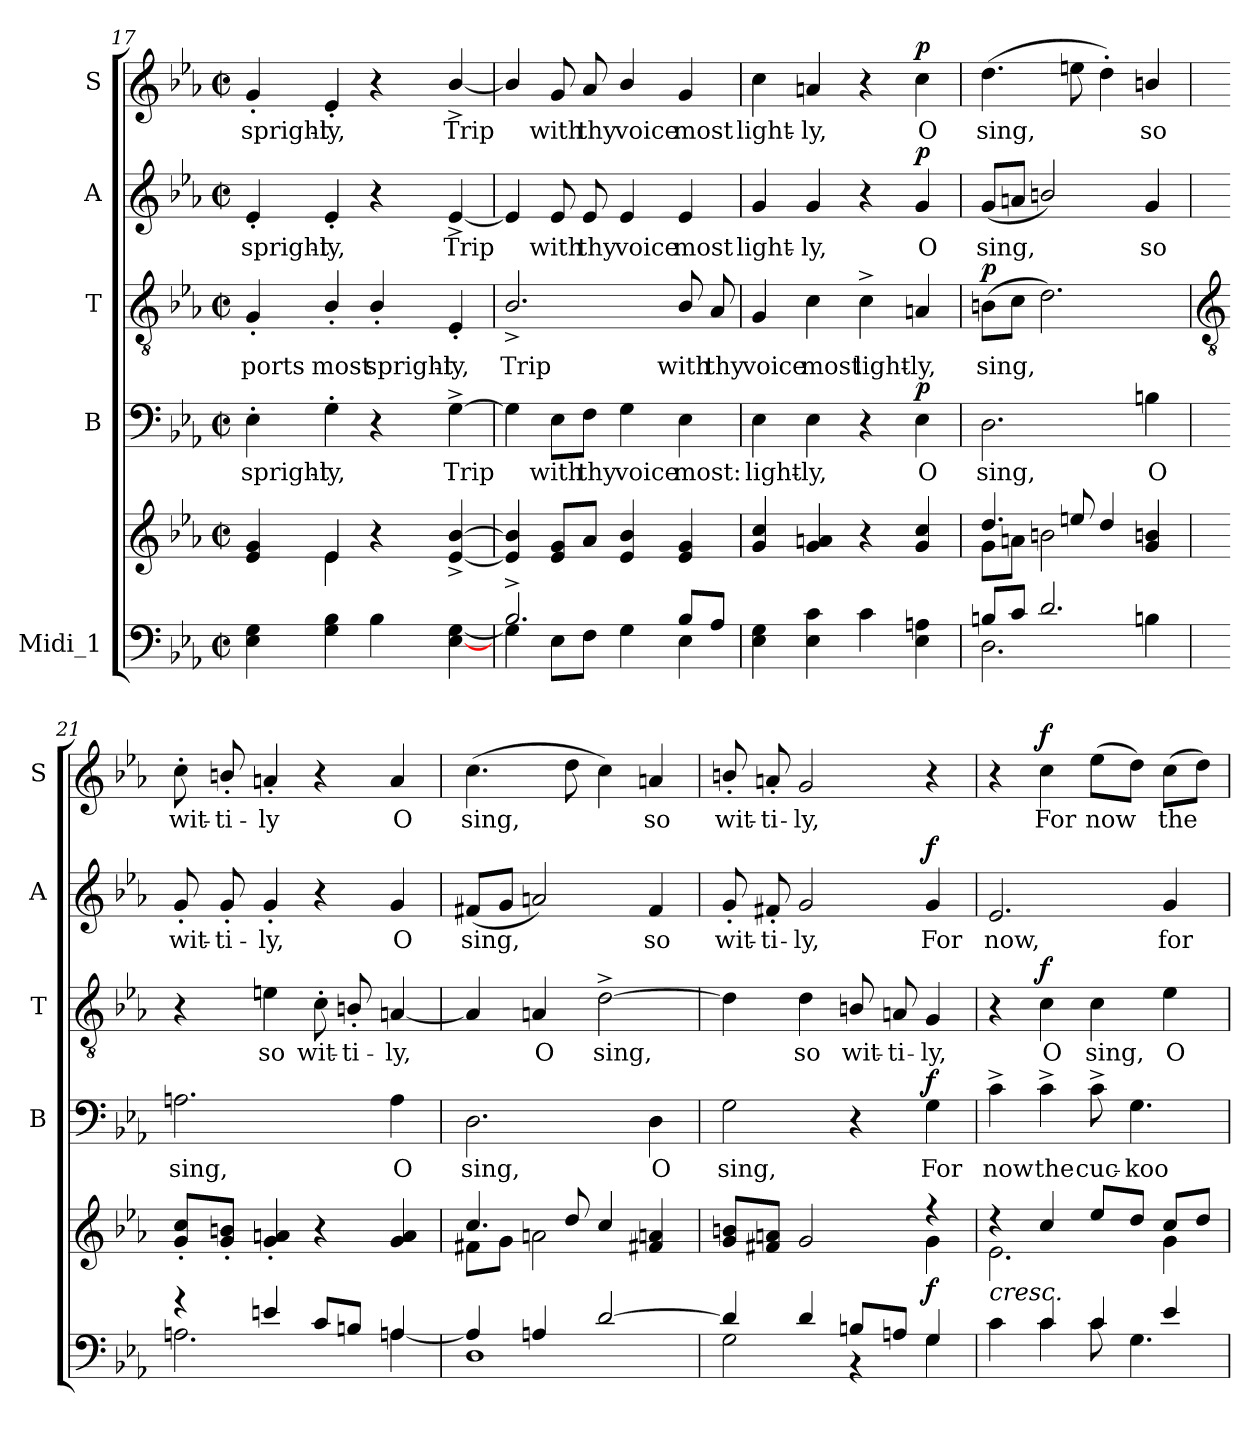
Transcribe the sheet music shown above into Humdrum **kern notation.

**kern	**kern	**dynam	**kern	**text	**dynam	**kern	**text	**dynam	**kern	**text	**dynam	**kern	**text	**dynam
*part5	*part5	*part5	*part4	*part4	*part4	*part3	*part3	*part3	*part2	*part2	*part2	*part1	*part1	*part1
*staff6	*staff5	*staff5/6	*staff4	*staff4	*staff4	*staff3	*staff3	*staff3	*staff2	*staff2	*staff2	*staff1	*staff1	*staff1
*I"Midi_1	*	*	*I"B	*	*	*I"T	*	*	*I"A	*	*	*I"S	*	*
*	*	*	*I'B	*	*	*I'T	*	*	*I'A	*	*	*I'S	*	*
!!LO:LB:g=z
*clefF4	*clefG2	*	*clefF4	*	*	*clefGv2	*	*	*clefG2	*	*	*clefG2	*	*
*k[b-e-a-]	*k[b-e-a-]	*	*k[b-e-a-]	*	*	*k[b-e-a-]	*	*	*k[b-e-a-]	*	*	*k[b-e-a-]	*	*
*E-:	*E-:	*	*E-:	*	*	*E-:	*	*	*E-:	*	*	*E-:	*	*
*M2/2	*M2/2	*	*M2/2	*	*	*M2/2	*	*	*M2/2	*	*	*M2/2	*	*
*met(c|)	*met(c|)	*	*met(c|)	*	*	*met(c|)	*	*	*met(c|)	*	*	*met(c|)	*	*
=17	=17	=17	=17	=17	=17	=17	=17	=17	=17	=17	=17	=17	=17	=17
*^	*^	*	*	*	*	*	*	*	*	*	*	*	*	*
!	!	!	!	!	!	!LO:LY:b	!	!	!LO:LY:b	!	!	!LO:LY:b	!	!	!LO:LY:b	!
1ryy	4E-\ 4G\	4e-/ 4g/	4ryy	.	4E-'	spright-	.	4G'	-ports	.	4e-'	spright-	.	4g'	spright-	.
!	!	!	!	!	!	!LO:LY:b	!	!	!LO:LY:b	!	!	!LO:LY:b	!	!	!LO:LY:b	!
.	4G\ 4B-\	4e-/	4e-\	.	4G'	-ly,	.	4B-'/	most	.	4e-'	-ly,	.	4e-'	-ly,	.
!	!	!	!	!	!	!	!	!	!LO:LY:b	!	!	!	!	!	!	!
.	4B-\	4r	4ryy	.	4r	.	.	4B-'/	spright-	.	4r	.	.	4r	.	.
!	!	!	!	!	!	!LO:LY:b	!	!	!LO:LY:b	!	!	!LO:LY:b	!	!	!LO:LY:b	!
.	[4E-\ [4G\	[4e-/^ [4b-/^	4ryy	.	[4G^	Trip	.	4E-'	-ly,	.	[4e-^	Trip	.	[4b-^/	Trip	.
=18	=18	=18	=18	=18	=18	=18	=18	=18	=18	=18	=18	=18	=18	=18	=18	=18
!	!	!	!	!	!	!	!	!	!LO:LY:b	!	!	!	!	!	!	!
2.B-^/	4G\]	4e-/] 4b-/]	4ryy	.	4G]	.	.	2.B-^/	Trip	.	4e-]	.	.	4b-/]	.	.
!	!	!	!	!	!	!LO:LY:b	!	!	!	!	!	!LO:LY:b	!	!	!LO:LY:b	!
.	8E-\L	8e-/ 8g/L	4ryy	.	8E-\L	with	.	.	.	.	8e-	with	.	8g	with	.
!	!	!	!	!	!	!LO:LY:b	!	!	!	!	!	!LO:LY:b	!	!	!LO:LY:b	!
.	8F\J	8a-/J	.	.	8F\J	thy	.	.	.	.	8e-	thy	.	8a-	thy	.
!	!	!	!	!	!	!LO:LY:b	!	!	!	!	!	!LO:LY:b	!	!	!LO:LY:b	!
.	4G\	4e-/ 4b-/	4ryy	.	4G	voice	.	.	.	.	4e-	voice	.	4b-/	voice	.
!	!	!	!	!	!	!LO:LY:b	!	!	!LO:LY:b	!	!	!LO:LY:b	!	!	!LO:LY:b	!
8B-/L	4E-\	4e-/ 4g/	4ryy	.	4E-	most:	.	8B-/	with	.	4e-	most	.	4g	most	.
!	!	!	!	!	!	!	!	!	!LO:LY:b	!	!	!	!	!	!	!
8A-/J	.	.	.	.	.	.	.	8A-	thy	.	.	.	.	.	.	.
=19	=19	=19	=19	=19	=19	=19	=19	=19	=19	=19	=19	=19	=19	=19	=19	=19
!	!	!	!	!	!	!LO:LY:b	!	!	!LO:LY:b	!	!	!LO:LY:b	!	!	!LO:LY:b	!
1ryy	4E-\ 4G\	4g/ 4cc/	2ryy	.	4E-	light-	.	4G	voice	.	4g	light-	.	4cc	light-	.
!	!	!	!	!	!	!LO:LY:b	!	!	!LO:LY:b	!	!	!LO:LY:b	!	!	!LO:LY:b	!
.	4E-\ 4c\	4g/ 4an/	.	.	4E-	-ly,	.	4c	most	.	4g	-ly,	.	4an	-ly,	.
!	!	!	!	!	!	!	!	!	!LO:LY:b	!	!	!	!	!	!	!
.	4c\	4r	4ryy	.	4r	.	.	4c^	light-	.	4r	.	.	4r	.	.
!	!	!	!	!	!	!LO:LY:b	!LO:DY:b	!	!LO:LY:b	!	!	!LO:LY:b	!LO:DY:b	!	!LO:LY:b	!LO:DY:b
.	4E-\ 4An\	4g/ 4cc/	4ryy	.	4E-	O	p	4An	-ly,	.	4g	O	p	4cc	O	p
=20	=20	=20	=20	=20	=20	=20	=20	=20	=20	=20	=20	=20	=20	=20	=20	=20
!	!	!	!	!	!	!LO:LY:b	!	!	!LO:LY:b	!LO:DY:b	!	!LO:LY:b	!	!	!LO:LY:b	!
8Bn/L	2.D\	4.dd/	8g\L	.	2.D	sing,	.	(>8BnL	sing,	p	(<8gL	sing,	.	(>4.dd	sing,	.
8c/J	.	.	8an\J	.	.	.	.	8cJ	.	.	8anJ	.	.	.	.	.
2.d/	.	.	2bn\	.	.	.	.	2.d)	.	.	2bn/)	.	.	.	.	.
.	.	8een/	.	.	.	.	.	.	.	.	.	.	.	8een	.	.
.	.	4dd/	.	.	.	.	.	.	.	.	.	.	.	4dd')	.	.
!	!	!	!	!	!	!LO:LY:b	!	!	!	!	!	!LO:LY:b	!	!	!LO:LY:b	!
.	4Bn\	4g/ 4bn/	4ryy	.	4Bn	O	.	.	.	.	4g	so	.	4bn/	so	.
!!LO:LB:g=z
=21	=21	=21	=21	=21	=21	=21	=21	=21	=21	=21	=21	=21	=21	=21	=21	=21
*	*	*	*	*	*	*	*	*clefGv2	*	*	*	*	*	*	*	*
!	!	!	!	!	!	!LO:LY:b	!	!	!	!	!	!LO:LY:b	!	!	!LO:LY:b	!
4r	2.An\	8g/' 8cc/'L	2ryy	.	2.An	sing,	.	4r	.	.	8g'	wit-	.	8cc'	wit-	.
!	!	!	!	!	!	!	!	!	!	!	!	!LO:LY:b	!	!	!LO:LY:b	!
.	.	8g/' 8bn/'J	.	.	.	.	.	.	.	.	8g'	-ti-	.	8bn'/	-ti-	.
!	!	!	!	!	!	!	!	!	!LO:LY:b	!	!	!LO:LY:b	!	!	!LO:LY:b	!
4en/	.	4g/' 4an/'	.	.	.	.	.	4en	so	.	4g'	-ly,	.	4an'	-ly	.
!	!	!	!	!	!	!	!	!	!LO:LY:b	!	!	!	!	!	!	!
8c/L	.	4r	4ryy	.	.	.	.	8c'	wit-	.	4r	.	.	4r	.	.
!	!	!	!	!	!	!	!	!	!LO:LY:b	!	!	!	!	!	!	!
8Bn/J	.	.	.	.	.	.	.	8Bn'/	-ti-	.	.	.	.	.	.	.
!	!	!	!	!	!	!LO:LY:b	!	!	!LO:LY:b	!	!	!LO:LY:b	!	!	!LO:LY:b	!
4An/	[4A\	4g/ 4a/	4ryy	.	4A	O	.	[4An	-ly,	.	4g	O	.	4a	O	.
=22	=22	=22	=22	=22	=22	=22	=22	=22	=22	=22	=22	=22	=22	=22	=22	=22
!	!	!	!	!	!	!LO:LY:b	!	!	!	!	!	!LO:LY:b	!	!	!LO:LY:b	!
4A/]	1D\	4.cc/	8f#X\L	.	2.D	sing,	.	4A]	.	.	(<8f#XL	sing,	.	(>4.cc	sing,	.
.	.	.	8g\J	.	.	.	.	.	.	.	8gJ	.	.	.	.	.
!	!	!	!	!	!	!	!	!	!LO:LY:b	!	!	!	!	!	!	!
4An/	.	.	2an\	.	.	.	.	4An	O	.	2an)	.	.	.	.	.
.	.	8dd/	.	.	.	.	.	.	.	.	.	.	.	8dd	.	.
!	!	!	!	!	!	!	!	!	!LO:LY:b	!	!	!	!	!	!	!
[2d/	.	4cc/	.	.	.	.	.	[2d^	sing,	.	.	.	.	4cc)	.	.
!	!	!	!	!	!	!LO:LY:b	!	!	!	!	!	!LO:LY:b	!	!	!LO:LY:b	!
.	.	4f#X/ 4an/	4ryy	.	4D	O	.	.	.	.	4f#	so	.	4an	so	.
=23	=23	=23	=23	=23	=23	=23	=23	=23	=23	=23	=23	=23	=23	=23	=23	=23
!	!	!	!	!	!	!LO:LY:b	!	!	!	!	!	!LO:LY:b	!	!	!LO:LY:b	!
4d/]	2G\	8g/ 8bn/L	2.ryy	.	2G	sing,	.	4d]	.	.	8g'	wit-	.	8bn'/	wit-	.
!	!	!	!	!	!	!	!	!	!	!	!	!LO:LY:b	!	!	!LO:LY:b	!
.	.	8f#X/ 8an/J	.	.	.	.	.	.	.	.	8f#X'	-ti-	.	8an'	-ti-	.
!	!	!	!	!	!	!	!	!	!LO:LY:b	!	!	!LO:LY:b	!	!	!LO:LY:b	!
4d/	.	2g/	.	.	.	.	.	4d	so	.	2g	-ly,	.	2g	-ly,	.
!	!	!	!	!	!	!	!	!	!LO:LY:b	!	!	!	!	!	!	!
8Bn/L	4r	.	.	.	4r	.	.	8Bn/	wit-	.	.	.	.	.	.	.
!	!	!	!	!	!	!	!	!	!LO:LY:b	!	!	!	!	!	!	!
8An/J	.	.	.	.	.	.	.	8An	-ti-	.	.	.	.	.	.	.
!	!	!	!	!LO:DY:b	!	!LO:LY:b	!LO:DY:b	!	!LO:LY:b	!	!	!LO:LY:b	!LO:DY:b	!	!	!
4G/	4G\	4r	4g\	f	4G	For	f	4G	-ly,	.	4g	For	f	4r	.	.
=24	=24	=24	=24	=24	=24	=24	=24	=24	=24	=24	=24	=24	=24	=24	=24	=24
!	!	!LO:TX:b:i:t=cresc.	!	!	!	!	!	!	!	!	!	!	!	!	!	!
!	!	!	!	!	!	!LO:LY:b	!	!	!	!	!	!LO:LY:b	!	!	!	!
4ryy	4c\	4r	2.e-\	.	4c^	now	.	4r	.	.	2.e-	now,	.	4r	.	.
!	!	!	!	!	!	!LO:LY:b	!	!	!LO:LY:b	!LO:DY:b	!	!	!	!	!LO:LY:b	!LO:DY:b
4c/	4c\	4cc/	.	.	4c^	the	.	4c	O	f	.	.	.	4cc	For	f
!	!	!	!	!	!	!LO:LY:b	!	!	!LO:LY:b	!	!	!	!	!	!LO:LY:b	!
4c/	8c\	8ee-/L	.	.	8c^	cuc-	.	4c	sing,	.	.	.	.	(>8ee-L	now	.
!	!	!	!	!	!	!LO:LY:b	!	!	!	!	!	!	!	!	!	!
.	4.G\	8dd/J	.	.	4.G	-koo	.	.	.	.	.	.	.	8ddJ)	.	.
!	!	!	!	!	!	!	!	!	!LO:LY:b	!	!	!LO:LY:b	!	!	!LO:LY:b	!
4e-/	.	8cc/L	4g\	.	.	.	.	4e-	O	.	4g	for	.	(>8ccL	the	.
.	.	8dd/J	.	.	.	.	.	.	.	.	.	.	.	8ddJ)	.	.
*v	*v	*	*	*	*	*	*	*	*	*	*	*	*	*	*	*
*	*v	*v	*	*	*	*	*	*	*	*	*	*	*	*	*
=	=	=	=	=	=	=	=	=	=	=	=	=	=	=
*-	*-	*-	*-	*-	*-	*-	*-	*-	*-	*-	*-	*-	*-	*-
